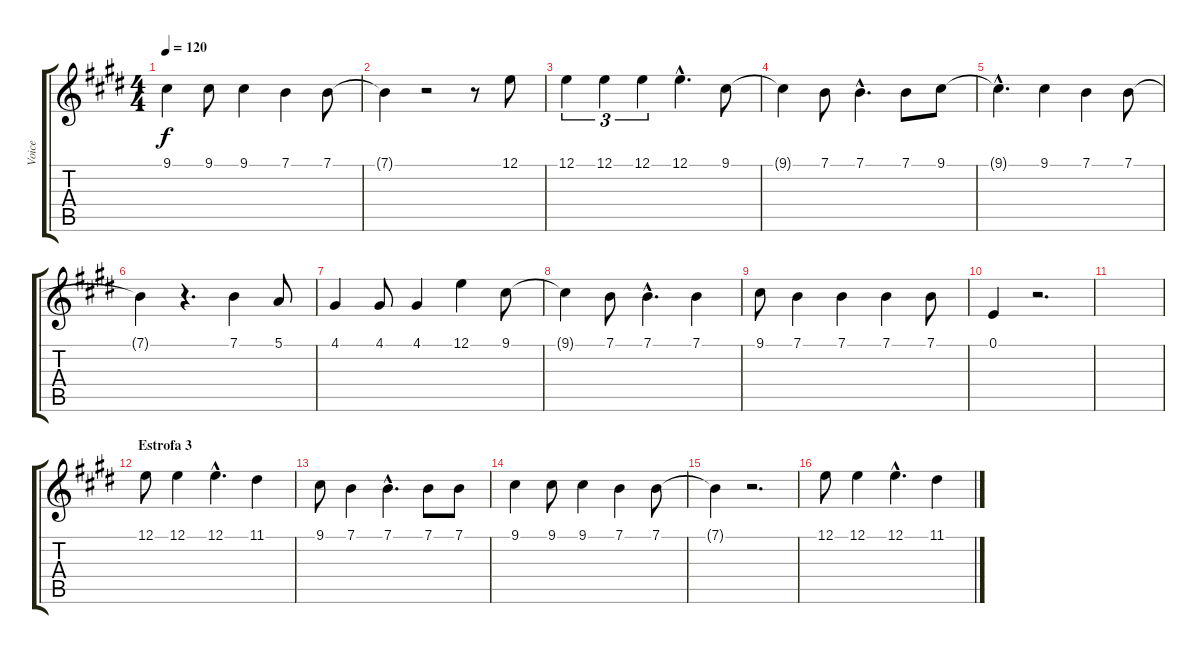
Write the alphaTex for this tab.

\track ("Voice" "Voice") {instrument tenorsax}
\staff {score tabs}
\tuning (E4 B3 G3 D3 A2 E2) {hide}
\ts (4 4)
\tempo 120
\clef g2
\ks e
9.1.4{dy f} 9.1.8 9.1.4 7.1.4 7.1.8 |
7.1{t}.4 r.2 r.8 12.1.8 |
12.1.4{tu (3 2)} 12.1.4{tu (3 2)} 12.1.4{tu (3 2)} 12.1{hac}.4{d} 9.1.8 |
9.1{t}.4 7.1.8 7.1{hac}.4{d} 7.1.8 9.1.8 |
9.1{hac t}.4{d} 9.1.4 7.1.4 7.1.8 |
7.1{t}.4 r.4{d} 7.1.4 5.1.8 |
4.1.4 4.1.8 4.1.4 12.1.4 9.1.8 |
9.1{t}.4 7.1.8 7.1{hac}.4{d} 7.1.4 |
9.1.8 7.1.4 7.1.4 7.1.4 7.1.8 |
0.1.4 r.2{d} |
|
\section ("" "Estrofa 3")
12.1.8 12.1.4 12.1{hac}.4{d} 11.1.4 |
9.1.8 7.1.4 7.1{hac}.4{d} 7.1.8 7.1.8 |
9.1.4 9.1.8 9.1.4 7.1.4 7.1.8 |
7.1{t}.4 r.2{d} |
12.1.8 12.1.4 12.1{hac}.4{d} 11.1.4
